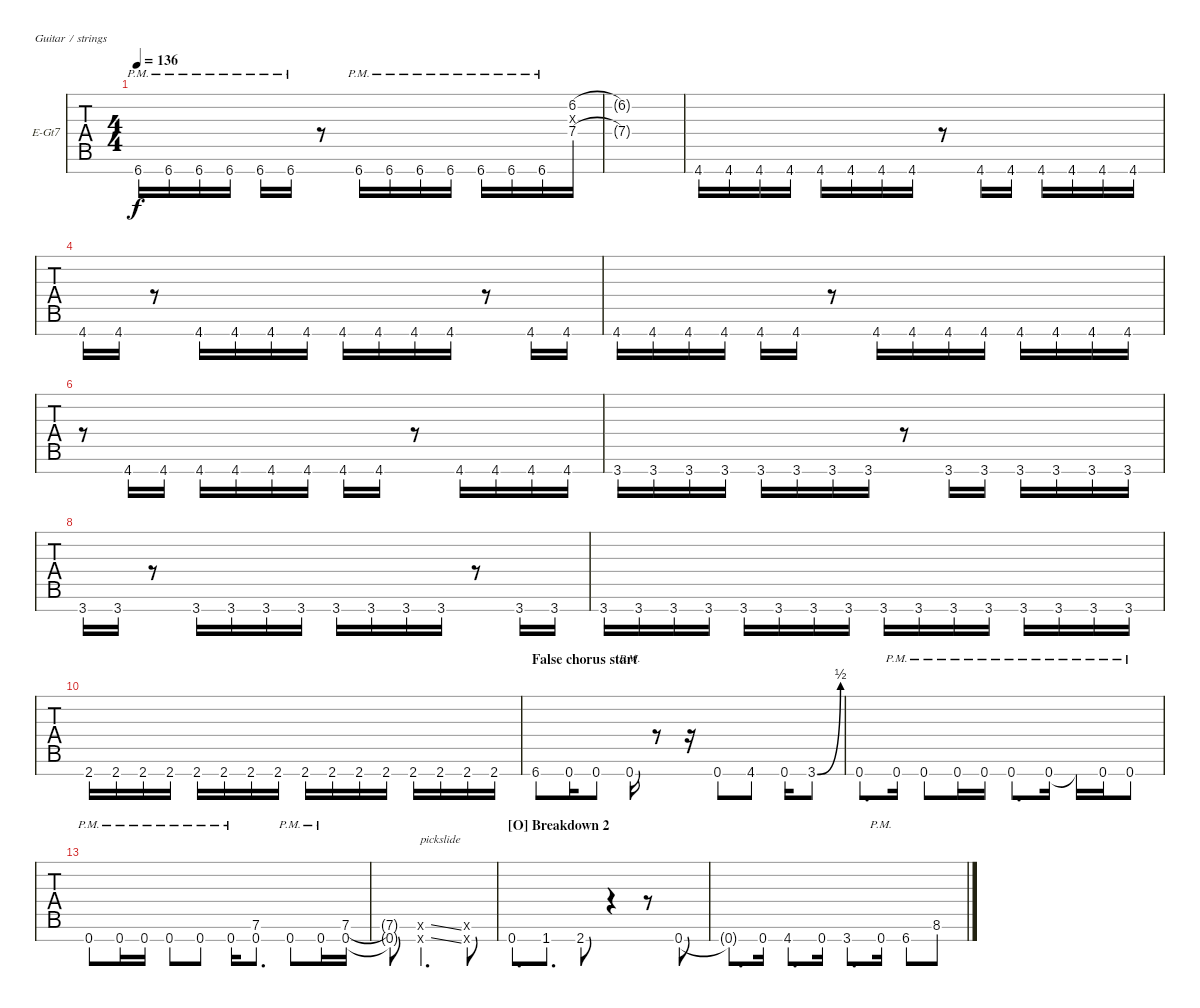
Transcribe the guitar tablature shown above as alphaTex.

\defaultSystemsLayout 4
\bracketExtendMode groupsimilarinstruments
\firstSystemTrackNameOrientation horizontal
\otherSystemsTrackNameOrientation horizontal
\defaultBarNumberDisplay FirstOfSystem
\track ("Rhythm Right" "E-Gt7") {multiBarRest instrument distortionguitar}
\staff {tabs}
\tuning (E4 B3 G3 D3 A2 E2 B1)
\ts (4 4)
\tempo 136
\clef g2
\ks c
6.7{pm}.16{dy f} 6.7{pm}.16 6.7{pm}.16 6.7{pm}.16 6.7{pm}.16 6.7{pm}.16 r.8 6.7{pm}.16 6.7{pm}.16 6.7{pm}.16 6.7{pm}.16 6.7{pm}.16 6.7{pm}.16 6.7{pm}.16 (7.4 6.2 0.3{x}).16 |
(6.2{t} 7.4{t}).1 |
4.7.16 4.7.16 4.7.16 4.7.16 4.7.16 4.7.16 4.7.16 4.7.16 r.8 4.7.16 4.7.16 4.7.16 4.7.16 4.7.16 4.7.16 |
4.7.16 4.7.16 r.8 4.7.16 4.7.16 4.7.16 4.7.16 4.7.16 4.7.16 4.7.16 4.7.16 r.8 4.7.16 4.7.16 |
4.7.16 4.7.16 4.7.16 4.7.16 4.7.16 4.7.16 r.8 4.7.16 4.7.16 4.7.16 4.7.16 4.7.16 4.7.16 4.7.16 4.7.16 |
r.8 4.7.16 4.7.16 4.7.16 4.7.16 4.7.16 4.7.16 4.7.16 4.7.16 r.8 4.7.16 4.7.16 4.7.16 4.7.16 |
3.7.16 3.7.16 3.7.16 3.7.16 3.7.16 3.7.16 3.7.16 3.7.16 r.8 3.7.16 3.7.16 3.7.16 3.7.16 3.7.16 3.7.16 |
3.7.16 3.7.16 r.8 3.7.16 3.7.16 3.7.16 3.7.16 3.7.16 3.7.16 3.7.16 3.7.16 r.8 3.7.16 3.7.16 |
3.7.16 3.7.16 3.7.16 3.7.16 3.7.16 3.7.16 3.7.16 3.7.16 3.7.16 3.7.16 3.7.16 3.7.16 3.7.16 3.7.16 3.7.16 3.7.16 |
2.7.16 2.7.16 2.7.16 2.7.16 2.7.16 2.7.16 2.7.16 2.7.16 2.7.16 2.7.16 2.7.16 2.7.16 2.7.16 2.7.16 2.7.16 2.7.16 |
\section ("" "False chorus start")
6.7.8 0.7.16 0.7.8 0.7{pm}.16 r.8 r.16 0.7.8 4.7.8 0.7.16 3.7{be (bend 15.6 0 44.4 2)}.8 |
0.7.8{d} 0.7{pm}.16 0.7{pm}.8 0.7{pm}.16 0.7{pm}.16 0.7{pm}.8{d} 0.7{pm}.16 0.7{pm t}.16 0.7{pm}.16 0.7{pm}.8 |
0.7{pm}.8 0.7{pm}.16 0.7{pm}.16 0.7{pm}.8 0.7{pm}.8 0.7{pm}.16 (0.7 7.6).8{d} 0.7{pm}.8 0.7{pm}.16 (0.7 7.6).16 |
(0.7{t} 7.6{t}).8 (12.7{ss x} 12.6{ss x}).2{d txt "pickslide"} (0.6{x} 0.7{x}).8 |
\section ("O" "Breakdown 2")
0.7.8{d} 1.7.8{d} 2.7.8 r.4 r.8 0.7.8 |
0.7{t}.8{d} 0.7.16 4.7.8{d} 0.7.16 3.7.8{d} 0.7{pm}.16 6.7.8 8.6.8
